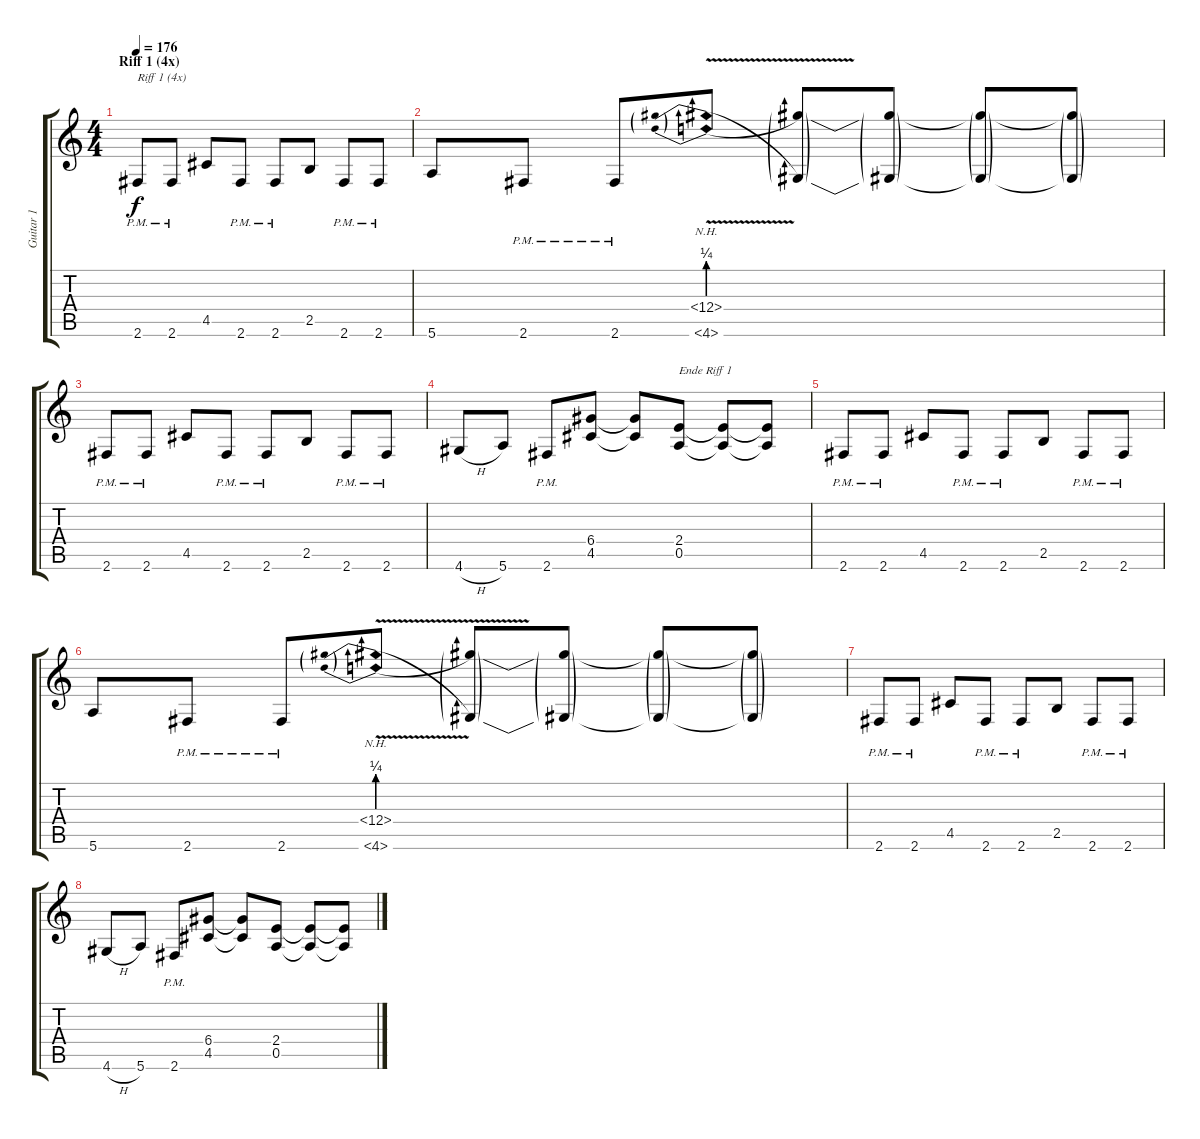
\track ("Guitar 1" "Guitar 1") {instrument overdrivenguitar}
\staff {score tabs}
\tuning (E4 B3 G3 D3 A2 E2) {hide}
\ts (4 4)
\section ("" "Riff 1 (4x)")
\tempo 176
\clef g2
\ks c
2.6{pm}.8{txt "Riff 1 (4x)" dy f instrument overdrivenguitar} 2.6{pm}.8 4.5.8 2.6{pm}.8 2.6{pm}.8 2.5.8 2.6{pm}.8 2.6{pm}.8 |
5.6.8 2.6{pm}.8 2.6{pm}.8 (18.4{be (prebend 0 1 60 1) nh v} 4.6{be (prebend 0 1 60 1) nh v}).8 (18.4{t} 4.6{t}).8 (18.4{t} 4.6{t}).8 (18.4{t} 4.6{t}).8 (18.4{t} 4.6{t}).8 |
2.6{pm}.8 2.6{pm}.8 4.5.8 2.6{pm}.8 2.6{pm}.8 2.5.8 2.6{pm}.8 2.6{pm}.8 |
4.6{h}.8 5.6.8 2.6{pm}.8 (6.4 4.5).8 (6.4{t} 4.5{t}).8 (2.4 0.5).8{txt "Ende Riff 1 "} (2.4{t} 0.5{t}).8 (2.4{t} 0.5{t}).8 |
2.6{pm}.8 2.6{pm}.8 4.5.8 2.6{pm}.8 2.6{pm}.8 2.5.8 2.6{pm}.8 2.6{pm}.8 |
5.6.8 2.6{pm}.8 2.6{pm}.8 (18.4{be (prebend 0 1 60 1) nh v} 4.6{be (prebend 0 1 60 1) nh v}).8 (18.4{t} 4.6{t}).8 (18.4{t} 4.6{t}).8 (18.4{t} 4.6{t}).8 (18.4{t} 4.6{t}).8 |
2.6{pm}.8 2.6{pm}.8 4.5.8 2.6{pm}.8 2.6{pm}.8 2.5.8 2.6{pm}.8 2.6{pm}.8 |
4.6{h}.8 5.6.8 2.6{pm}.8 (6.4 4.5).8 (6.4{t} 4.5{t}).8 (2.4 0.5).8 (2.4{t} 0.5{t}).8 (2.4{t} 0.5{t}).8
